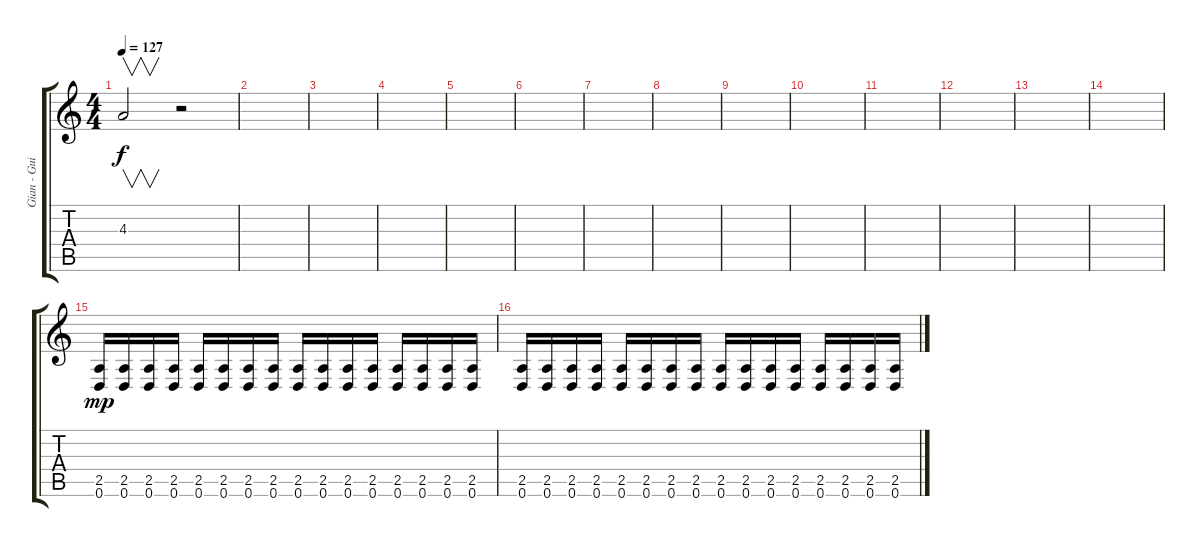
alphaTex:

\track ("Gian - Guitar 2" "Gian - Gui") {instrument distortionguitar}
\staff {score tabs}
\tuning (D4 A3 F3 C3 G2 D2) {hide}
\ts (4 4)
\tempo 127
\clef g2
\ks c
4.3.2{v dy f} r.2 |
|
|
|
|
|
|
|
|
|
|
|
|
|
(2.5 0.6).16{dy mp} (2.5 0.6).16 (2.5 0.6).16 (2.5 0.6).16 (2.5 0.6).16 (2.5 0.6).16 (2.5 0.6).16 (2.5 0.6).16 (2.5 0.6).16 (2.5 0.6).16 (2.5 0.6).16 (2.5 0.6).16 (2.5 0.6).16 (2.5 0.6).16 (2.5 0.6).16 (2.5 0.6).16 |
(2.5 0.6).16 (2.5 0.6).16 (2.5 0.6).16 (2.5 0.6).16 (2.5 0.6).16 (2.5 0.6).16 (2.5 0.6).16 (2.5 0.6).16 (2.5 0.6).16 (2.5 0.6).16 (2.5 0.6).16 (2.5 0.6).16 (2.5 0.6).16 (2.5 0.6).16 (2.5 0.6).16 (2.5 0.6).16
